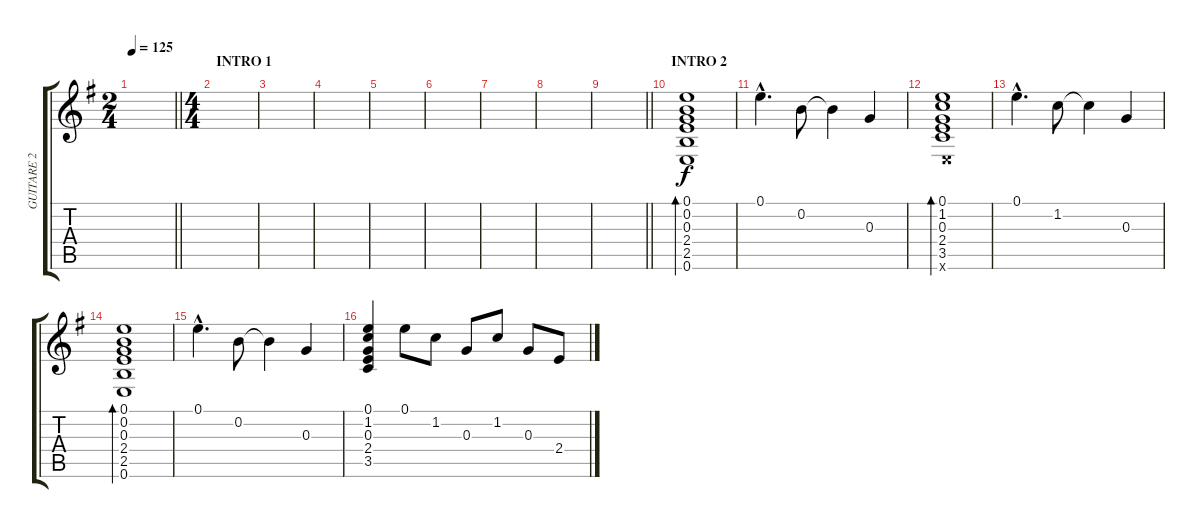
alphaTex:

\track ("GUITARE 2" "GUITARE 2") {instrument acousticguitarsteel}
\staff {score tabs}
\tuning (E4 B3 G3 D3 A2 E2) {hide}
\ts (2 4)
\tempo 125
\clef g2
\barLineRight lightlight
\ks g
|
\ts (4 4)
\section ("" "INTRO 1")
|
|
|
|
|
|
|
\barLineRight lightlight
|
\section ("" "INTRO 2")
(0.1 0.2 0.3 2.4 2.5 0.6).1{bd 480} |
0.1{hac}.4{d} 0.2.8 0.2{t}.4 0.3.4 |
(0.1 1.2 0.3 2.4 3.5 0.6{x}).1{bd 480} |
0.1{hac}.4{d} 1.2.8 1.2{t}.4 0.3.4 |
(0.1 0.2 0.3 2.4 2.5 0.6).1{bd 480} |
0.1{hac}.4{d} 0.2.8 0.2{t}.4 0.3.4 |
(0.1 1.2 0.3 2.4 3.5).4 0.1.8 1.2.8 0.3.8 1.2.8 0.3.8 2.4.8
